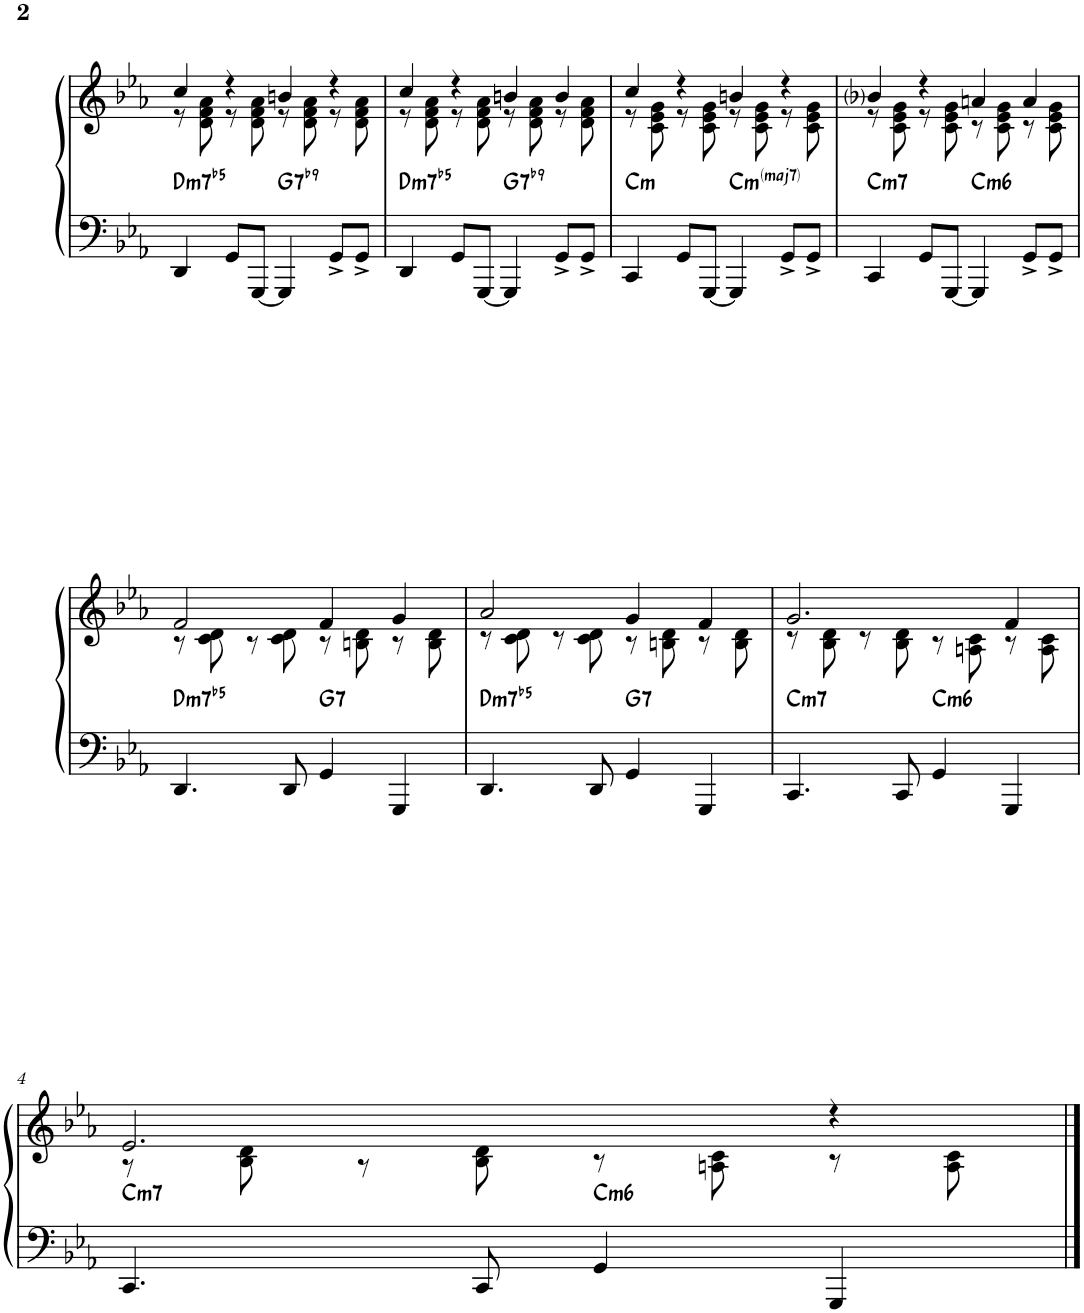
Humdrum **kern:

**kern	**kern	**harte
*part1	*part1	*part1
*staff2	*staff1	*
*I"Klavier	*	*
*I'Klav.	*	*
!!LO:PB:g=z
*clefF4	*clefG2	*
*k[b-e-a-]	*k[b-e-a-]	*
*M4/4	*M4/4	*
=1	=1	=1
*	*^	*
!	!	!	!LO:H:kt=m7b5
4DD/	4cc/	8r	D:hdim7
.	.	8d\ 8f\ 8a-\	.
8GG/L	4r	8r	.
[8GGG/J	.	8d\ 8f\ 8a-\	.
!	!	!	!LO:H:kt=7
4GGG/]	4bn/	8r	G:7(b9)
.	.	8d\ 8f\ 8a-\	.
8GG^/L	4r	8r	.
8GG^/J	.	8d\ 8f\ 8a-\	.
=2	=2	=2	=2
!	!	!	!LO:H:kt=m7b5
4DD/	4cc/	8r	D:hdim7
.	.	8d\ 8f\ 8a-\	.
8GG/L	4r	8r	.
[8GGG/J	.	8d\ 8f\ 8a-\	.
!	!	!	!LO:H:kt=7
4GGG/]	4bn/	8r	G:7(b9)
.	.	8d\ 8f\ 8a-\	.
8GG^/L	4b/	8r	.
8GG^/J	.	8d\ 8f\ 8a-\	.
=3	=3	=3	=3
!	!	!	!LO:H:kt=m
4CC/	4cc/	8r	C:min
.	.	8c\ 8e-\ 8g\	.
8GG/L	4r	8r	.
[8GGG/J	.	8c\ 8e-\ 8g\	.
!	!	!	!LO:H:kt=mmaj7
4GGG/]	4bn/	8r	C:minmaj7
.	.	8c\ 8e-\ 8g\	.
8GG^/L	4r	8r	.
8GG^/J	.	8c\ 8e-\ 8g\	.
=4	=4	=4	=4
!	!	!	!LO:H:kt=m7
4CC/	4b-i/	8r	C:min7
.	.	8c\ 8e-\ 8g\	.
8GG/L	4r	8r	.
[8GGG/J	.	8c\ 8e-\ 8g\	.
!	!	!	!LO:H:kt=m6
4GGG/]	4an/	8r	C:min6
.	.	8c\ 8e-\ 8g\	.
8GG^/L	4a/	8r	.
8GG^/J	.	8c\ 8e-\ 8g\	.
!!LO:LB:g=z	!!
=1	=1	=1	=1
!	!	!	!LO:H:kt=m7b5
4.DD/	2f/	8r	D:hdim7
.	.	8c\ 8d\	.
.	.	8r	.
8DD/	.	8c\ 8d\	.
!	!	!	!LO:H:kt=7
4GG/	4f/	8r	G:7
.	.	8Bn\ 8d\	.
4GGG/	4g/	8r	.
.	.	8B\ 8d\	.
=2	=2	=2	=2
!	!	!	!LO:H:kt=m7b5
4.DD/	2a-/	8r	D:hdim7
.	.	8c\ 8d\	.
.	.	8r	.
8DD/	.	8c\ 8d\	.
!	!	!	!LO:H:kt=7
4GG/	4g/	8r	G:7
.	.	8Bn\ 8d\	.
4GGG/	4f/	8r	.
.	.	8B\ 8d\	.
=3	=3	=3	=3
!	!	!	!LO:H:kt=m7
4.CC/	2.g/	8r	C:min7
.	.	8B-\ 8d\	.
.	.	8r	.
8CC/	.	8B-\ 8d\	.
!	!	!	!LO:H:kt=m6
4GG/	.	8r	C:min6
.	.	8An\ 8c\	.
4GGG/	4f/	8r	.
.	.	8A\ 8c\	.
!!LO:LB:g=z	!!
=4	=4	=4	=4
!	!	!	!LO:H:kt=m7
4.CC/	2.e-/	8r	C:min7
.	.	8B-\ 8d\	.
.	.	8r	.
8CC/	.	8B-\ 8d\	.
!	!	!	!LO:H:kt=m6
4GG/	.	8r	C:min6
.	.	8An\ 8c\	.
4GGG/	4r	8r	.
.	.	8A\ 8c\	.
*	*v	*v	*
==	==	==
*-	*-	*-
